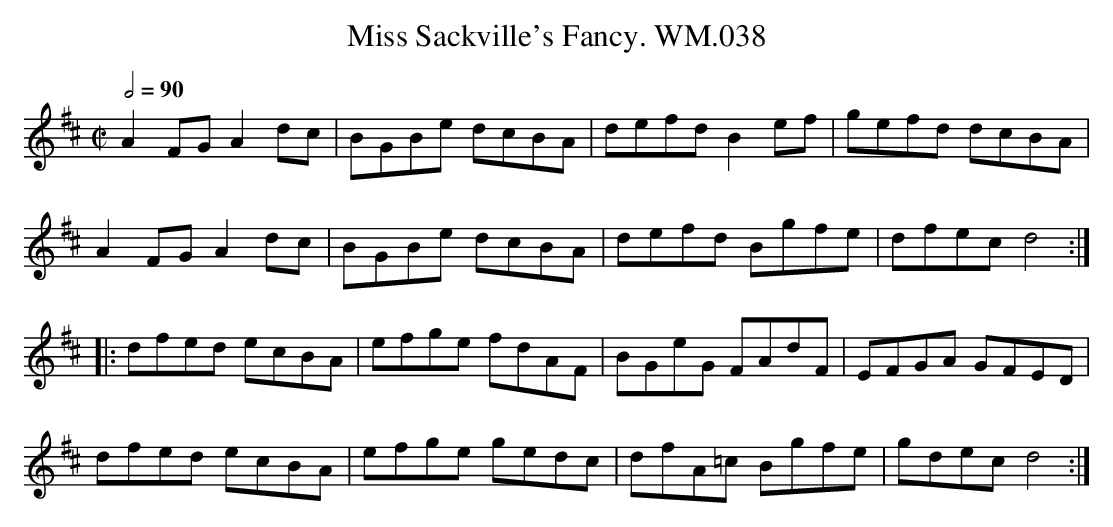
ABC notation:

X:1
T:Miss Sackville's Fancy. WM.038
M:C|
L:1/8
Q:1/2=90
K:D
A2FGA2dc|BGBe dcBA|defdB2ef|gefd dcBA|
A2FGA2dc|BGBe dcBA|defd Bgfe|dfecd4:|
|:dfed ecBA|efge fdAF|BGeG FAdF|EFGA GFED|
dfed ecBA|efge gedc|dfA=c Bgfe|gdecd4:|
